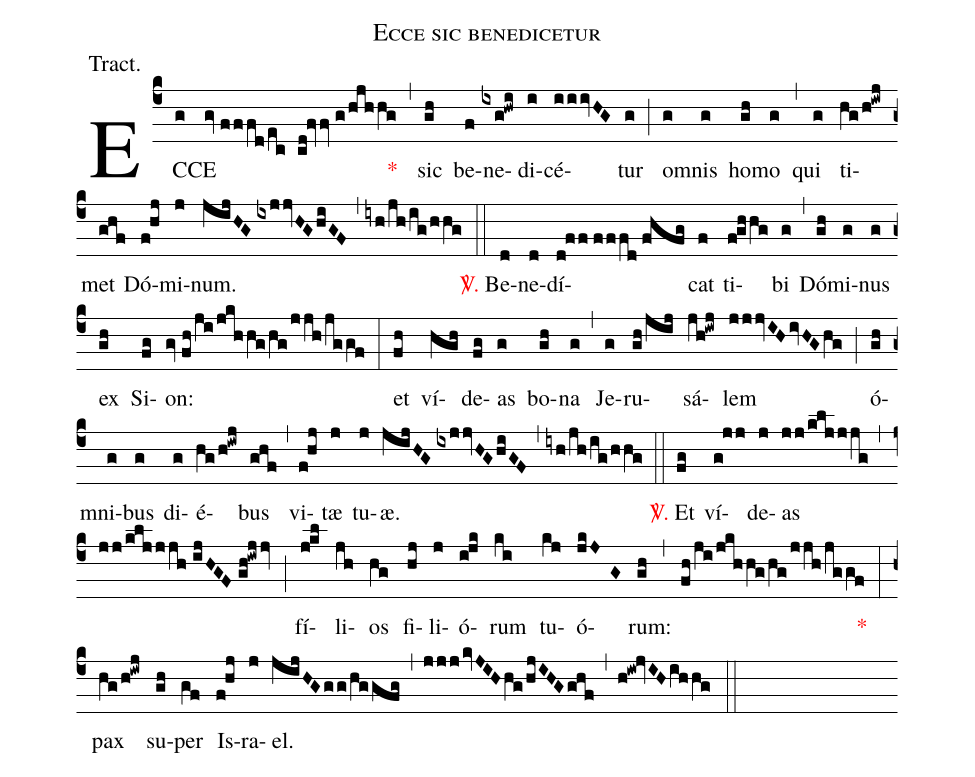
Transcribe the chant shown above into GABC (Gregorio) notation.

name:Ecce sic benedicetur;
annotation:Tract.;
mode:VIII.;
office-part:Tract;
%%
(c4) EC(g)CE(gv//fffd/ec cd!fvv//g/hjhhg) <v>\red{*}</v>(,) sic(gh) be(f)ne(ixg!hwi)di(i)cé(iiivHG)tur(g) (;) o(g)mnis(g) ho(gh)mo(g) (,) qui(g) ti(hg/h!iwj)met(ghf) Dó(f!hj)mi(j)num.(jijHG//ixjjvHGhiGF) (,) (iyh/jh/ig/hhg) (::) <v>\red{\Vbar.}</v> Be(d)ne(d)dí(d!ff//fffd//fhfg)cat(f) ti(f!ghhg)bi(g) (,) Dó(gh)mi(g)nus(g) ex(gh) Si(fg)on:(gv//fh/ji/jkhhg/hg/jjh/jggf) (:) et(fh) ví(hgh)de(fg)as(g) bo(gh)na(g) (,) Je(g)ru(gh/jij)sá(jh!iwj)lem(jjjvIHivHGhg) (;) ó(gh)mni(g)bus(g) di(g)é(hg/h!iwj)bus(ghf) (,) vi(f!hj)tæ(j) tu(j)æ.(jijHG//ixjjvHGhiGF) (,) (iyh/jh/ig/hhg) (::) <v>\red{\Vbar.}</v> Et(fg) ví(g!jj)de(j)as(jj/kljjjg) (,) (jj/kljjjh//ijHGF//gh!iwjjv) (;) fí(j!kl)li(jh)os(hg) fi(hj)li(j)ó(i!jk)rum(ki) tu(kj)ó(jkJG)rum:(gh) (,) (fh/ji/jkhhg/hg/jjh/jggf) <v>\red{*}</v>(:) pax(hg/h!iwj) su(gh)per(gf) Is(f!hj)ra(j)el.(jijHGgg/hggfg) (,) (jjjkvJIHhg/hjIHGghf) (,) (h!iw!jvIHihhg) (::)
